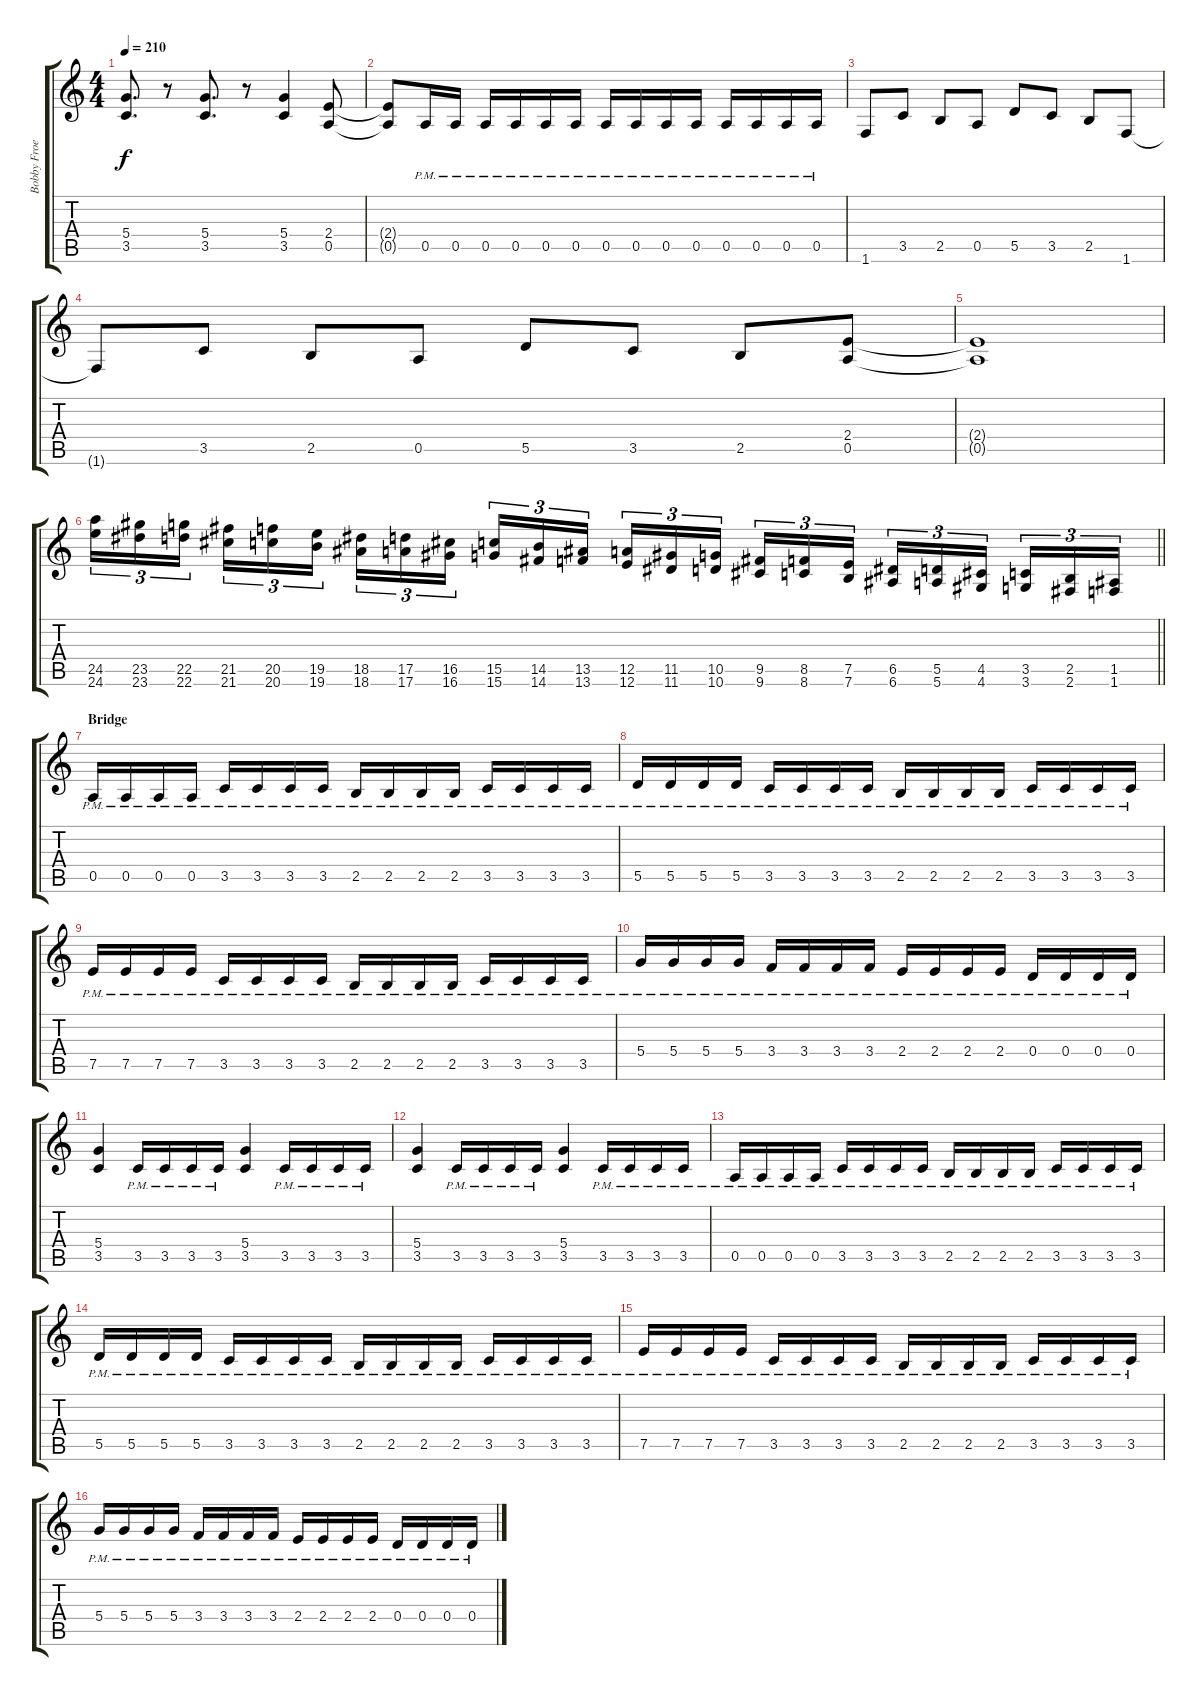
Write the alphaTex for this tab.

\track ("Bobby Froese" "Bobby Froe") {instrument distortionguitar}
\staff {score tabs}
\tuning (E4 B3 G3 D3 A2 E2) {hide}
\ts (4 4)
\tempo 210
\clef g2
\ks c
(5.4 3.5).8{d dy f} r.8 (5.4 3.5).8{d} r.8 (5.4 3.5).4 (2.4 0.5).8 |
(2.4{t} 0.5{t}).8 0.5{pm}.16 0.5{pm}.16 0.5{pm}.16 0.5{pm}.16 0.5{pm}.16 0.5{pm}.16 0.5{pm}.16 0.5{pm}.16 0.5{pm}.16 0.5{pm}.16 0.5{pm}.16 0.5{pm}.16 0.5{pm}.16 0.5{pm}.16 |
1.6.8 3.5.8 2.5.8 0.5.8 5.5.8 3.5.8 2.5.8 1.6.8 |
1.6{t}.8 3.5.8 2.5.8 0.5.8 5.5.8 3.5.8 2.5.8 (2.4 0.5).8 |
(2.4{t} 0.5{t}).1 |
\barLineRight lightlight
(24.5 24.6).16{tu (3 2)} (23.5 23.6).16{tu (3 2)} (22.5 22.6).16{tu (3 2) beam splitsecondary} (21.5 21.6).16{tu (3 2)} (20.5 20.6).16{tu (3 2)} (19.5 19.6).16{tu (3 2)} (18.5 18.6).16{tu (3 2)} (17.5 17.6).16{tu (3 2)} (16.5 16.6).16{tu (3 2) beam splitsecondary} (15.5 15.6).16{tu (3 2)} (14.5 14.6).16{tu (3 2)} (13.5 13.6).16{tu (3 2)} (12.5 12.6).16{tu (3 2)} (11.5 11.6).16{tu (3 2)} (10.5 10.6).16{tu (3 2) beam splitsecondary} (9.5 9.6).16{tu (3 2)} (8.5 8.6).16{tu (3 2)} (7.5 7.6).16{tu (3 2)} (6.5 6.6).16{tu (3 2)} (5.5 5.6).16{tu (3 2)} (4.5 4.6).16{tu (3 2) beam splitsecondary} (3.5 3.6).16{tu (3 2)} (2.5 2.6).16{tu (3 2)} (1.5 1.6).16{tu (3 2)} |
\section ("" "Bridge")
0.5{pm}.16 0.5{pm}.16 0.5{pm}.16 0.5{pm}.16 3.5{pm}.16 3.5{pm}.16 3.5{pm}.16 3.5{pm}.16 2.5{pm}.16 2.5{pm}.16 2.5{pm}.16 2.5{pm}.16 3.5{pm}.16 3.5{pm}.16 3.5{pm}.16 3.5{pm}.16 |
5.5{pm}.16 5.5{pm}.16 5.5{pm}.16 5.5{pm}.16 3.5{pm}.16 3.5{pm}.16 3.5{pm}.16 3.5{pm}.16 2.5{pm}.16 2.5{pm}.16 2.5{pm}.16 2.5{pm}.16 3.5{pm}.16 3.5{pm}.16 3.5{pm}.16 3.5{pm}.16 |
7.5{pm}.16 7.5{pm}.16 7.5{pm}.16 7.5{pm}.16 3.5{pm}.16 3.5{pm}.16 3.5{pm}.16 3.5{pm}.16 2.5{pm}.16 2.5{pm}.16 2.5{pm}.16 2.5{pm}.16 3.5{pm}.16 3.5{pm}.16 3.5{pm}.16 3.5{pm}.16 |
5.4{pm}.16 5.4{pm}.16 5.4{pm}.16 5.4{pm}.16 3.4{pm}.16 3.4{pm}.16 3.4{pm}.16 3.4{pm}.16 2.4{pm}.16 2.4{pm}.16 2.4{pm}.16 2.4{pm}.16 0.4{pm}.16 0.4{pm}.16 0.4{pm}.16 0.4{pm}.16 |
(5.4 3.5).4 3.5{pm}.16 3.5{pm}.16 3.5{pm}.16 3.5{pm}.16 (5.4 3.5).4 3.5{pm}.16 3.5{pm}.16 3.5{pm}.16 3.5{pm}.16 |
(5.4 3.5).4 3.5{pm}.16 3.5{pm}.16 3.5{pm}.16 3.5{pm}.16 (5.4 3.5).4 3.5{pm}.16 3.5{pm}.16 3.5{pm}.16 3.5{pm}.16 |
0.5{pm}.16 0.5{pm}.16 0.5{pm}.16 0.5{pm}.16 3.5{pm}.16 3.5{pm}.16 3.5{pm}.16 3.5{pm}.16 2.5{pm}.16 2.5{pm}.16 2.5{pm}.16 2.5{pm}.16 3.5{pm}.16 3.5{pm}.16 3.5{pm}.16 3.5{pm}.16 |
5.5{pm}.16 5.5{pm}.16 5.5{pm}.16 5.5{pm}.16 3.5{pm}.16 3.5{pm}.16 3.5{pm}.16 3.5{pm}.16 2.5{pm}.16 2.5{pm}.16 2.5{pm}.16 2.5{pm}.16 3.5{pm}.16 3.5{pm}.16 3.5{pm}.16 3.5{pm}.16 |
7.5{pm}.16 7.5{pm}.16 7.5{pm}.16 7.5{pm}.16 3.5{pm}.16 3.5{pm}.16 3.5{pm}.16 3.5{pm}.16 2.5{pm}.16 2.5{pm}.16 2.5{pm}.16 2.5{pm}.16 3.5{pm}.16 3.5{pm}.16 3.5{pm}.16 3.5{pm}.16 |
5.4{pm}.16 5.4{pm}.16 5.4{pm}.16 5.4{pm}.16 3.4{pm}.16 3.4{pm}.16 3.4{pm}.16 3.4{pm}.16 2.4{pm}.16 2.4{pm}.16 2.4{pm}.16 2.4{pm}.16 0.4{pm}.16 0.4{pm}.16 0.4{pm}.16 0.4{pm}.16
